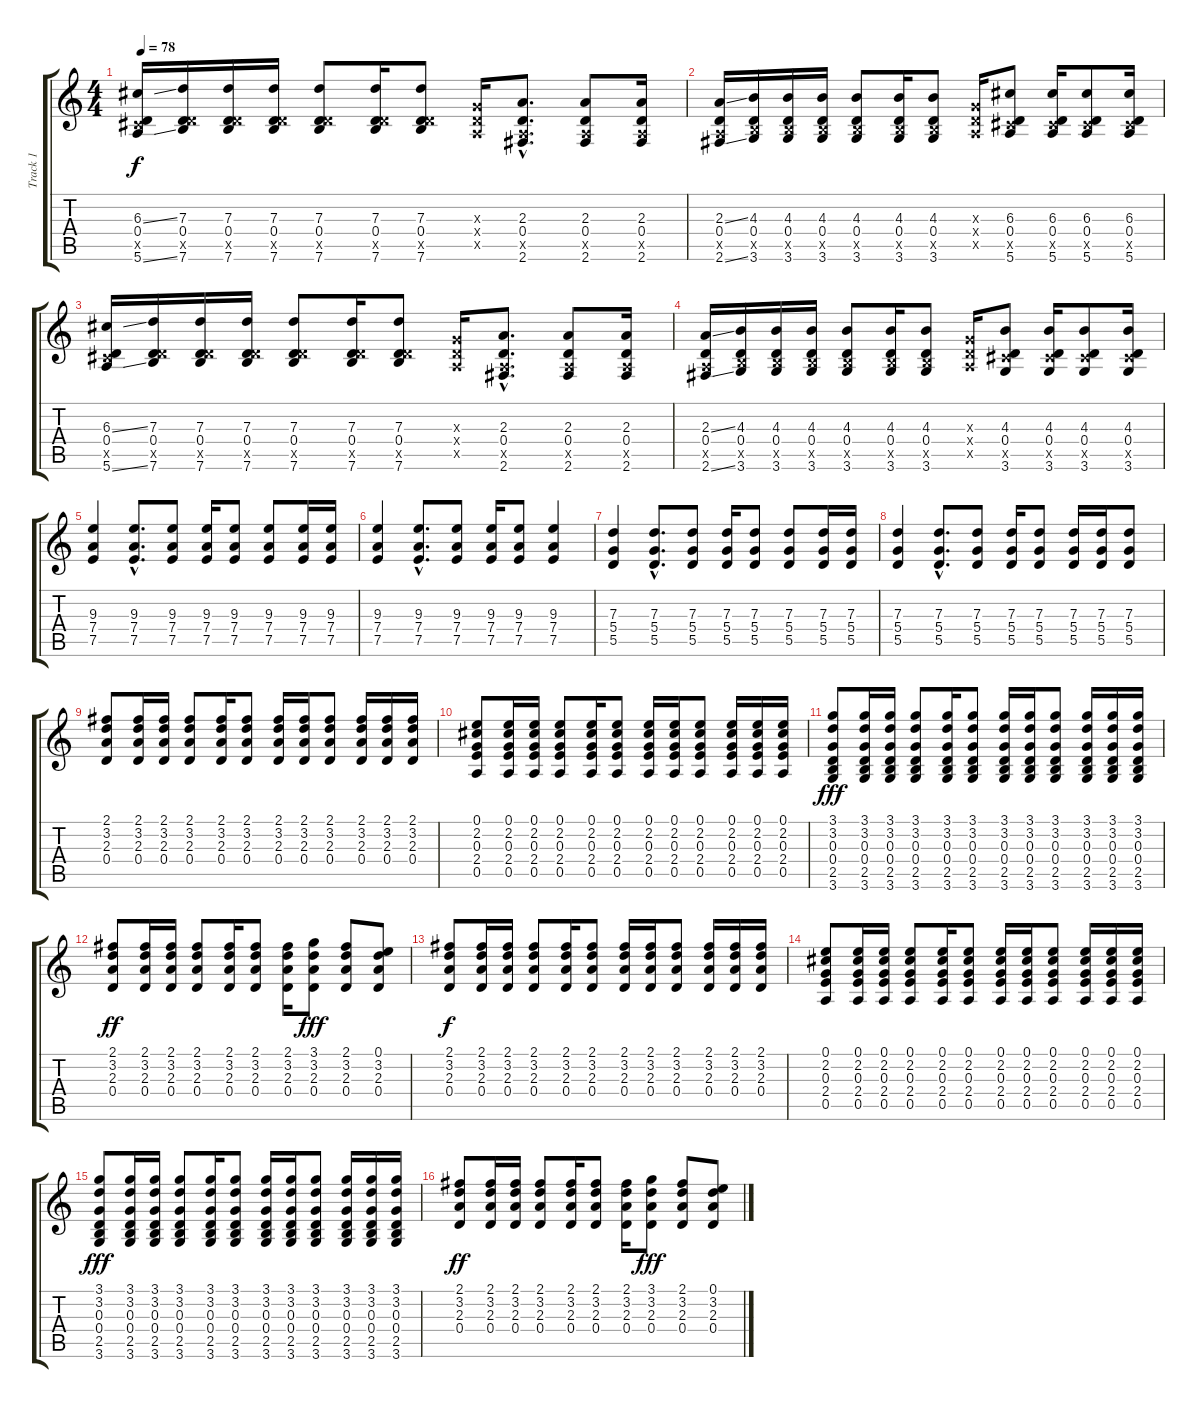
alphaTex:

\track ("Track 1" "Track 1") {instrument acousticguitarsteel}
\staff {score tabs}
\tuning (E4 B3 G3 D3 A2 E2) {hide}
\ts (4 4)
\tempo 78
\clef g2
\ks c
(6.3{ss} 0.4 4.5{x} 5.6{ss}).16{dy f} (7.3 0.4 5.5{x} 7.6).16 (7.3 0.4 5.5{x} 7.6).16 (7.3 0.4 5.5{x} 7.6).16 (7.3 0.4 5.5{x} 7.6).8 (7.3 0.4 5.5{x} 7.6).16 (7.3 0.4 5.5{x} 7.6).8 (0.3{x} 0.4{x} 0.5{x}).16 (2.3{hac} 0.4{hac} 0.5{hac x} 2.6{hac}).8{d} (2.3 0.4 0.5{x} 2.6).8 (2.3 0.4 0.5{x} 2.6).16 |
(2.3{ss} 0.4 0.5{x} 2.6{ss}).16 (4.3 0.4 2.5{x} 3.6).16 (4.3 0.4 2.5{x} 3.6).16 (4.3 0.4 2.5{x} 3.6).16 (4.3 0.4 2.5{x} 3.6).8 (4.3 0.4 2.5{x} 3.6).16 (4.3 0.4 2.5{x} 3.6).8 (0.3{x} 0.4{x} 0.5{x}).16 (6.3 0.4 4.5{x} 5.6).8 (6.3 0.4 4.5{x} 5.6).16 (6.3 0.4 4.5{x} 5.6).8 (6.3 0.4 4.5{x} 5.6).16 |
(6.3{ss} 0.4 4.5{x} 5.6{ss}).16 (7.3 0.4 5.5{x} 7.6).16 (7.3 0.4 5.5{x} 7.6).16 (7.3 0.4 5.5{x} 7.6).16 (7.3 0.4 5.5{x} 7.6).8 (7.3 0.4 5.5{x} 7.6).16 (7.3 0.4 5.5{x} 7.6).8 (0.3{x} 0.4{x} 0.5{x}).16 (2.3{hac} 0.4{hac} 0.5{hac x} 2.6{hac}).8{d} (2.3 0.4 0.5{x} 2.6).8 (2.3 0.4 0.5{x} 2.6).16 |
(2.3{ss} 0.4 0.5{x} 2.6{ss}).16 (4.3 0.4 2.5{x} 3.6).16 (4.3 0.4 2.5{x} 3.6).16 (4.3 0.4 2.5{x} 3.6).16 (4.3 0.4 2.5{x} 3.6).8 (4.3 0.4 2.5{x} 3.6).16 (4.3 0.4 2.5{x} 3.6).8 (0.3{x} 0.4{x} 0.5{x}).16 (4.3 0.4 4.5{x} 3.6).8 (4.3 0.4 4.5{x} 3.6).16 (4.3 0.4 4.5{x} 3.6).8 (4.3 0.4 4.5{x} 3.6).16 |
(9.3 7.4 7.5).4 (9.3{hac} 7.4{hac} 7.5{hac}).8{d} (9.3 7.4 7.5).8 (9.3 7.4 7.5).16 (9.3 7.4 7.5).8 (9.3 7.4 7.5).8 (9.3 7.4 7.5).16 (9.3 7.4 7.5).16 |
(9.3 7.4 7.5).4 (9.3{hac} 7.4{hac} 7.5{hac}).8{d} (9.3 7.4 7.5).8 (9.3 7.4 7.5).16 (9.3 7.4 7.5).8 (9.3 7.4 7.5).4 |
(7.3 5.4 5.5).4 (7.3{hac} 5.4{hac} 5.5{hac}).8{d} (7.3 5.4 5.5).8 (7.3 5.4 5.5).16 (7.3 5.4 5.5).8 (7.3 5.4 5.5).8 (7.3 5.4 5.5).16 (7.3 5.4 5.5).16 |
(7.3 5.4 5.5).4 (7.3{hac} 5.4{hac} 5.5{hac}).8{d} (7.3 5.4 5.5).8 (7.3 5.4 5.5).16 (7.3 5.4 5.5).8 (7.3 5.4 5.5).16 (7.3 5.4 5.5).16 (7.3 5.4 5.5).8 |
(2.1 3.2 2.3 0.4).8 (2.1 3.2 2.3 0.4).16 (2.1 3.2 2.3 0.4).16 (2.1 3.2 2.3 0.4).8 (2.1 3.2 2.3 0.4).16 (2.1 3.2 2.3 0.4).8 (2.1 3.2 2.3 0.4).16 (2.1 3.2 2.3 0.4).16 (2.1 3.2 2.3 0.4).8 (2.1 3.2 2.3 0.4).16 (2.1 3.2 2.3 0.4).16 (2.1 3.2 2.3 0.4).16 |
(0.1 2.2 0.3 2.4 0.5).8 (0.1 2.2 0.3 2.4 0.5).16 (0.1 2.2 0.3 2.4 0.5).16 (0.1 2.2 0.3 2.4 0.5).8 (0.1 2.2 0.3 2.4 0.5).16 (0.1 2.2 0.3 2.4 0.5).8 (0.1 2.2 0.3 2.4 0.5).16 (0.1 2.2 0.3 2.4 0.5).16 (0.1 2.2 0.3 2.4 0.5).8 (0.1 2.2 0.3 2.4 0.5).16 (0.1 2.2 0.3 2.4 0.5).16 (0.1 2.2 0.3 2.4 0.5).16 |
(3.1 3.2 0.3 0.4 2.5 3.6).8{dy fff} (3.1 3.2 0.3 0.4 2.5 3.6).16 (3.1 3.2 0.3 0.4 2.5 3.6).16 (3.1 3.2 0.3 0.4 2.5 3.6).8 (3.1 3.2 0.3 0.4 2.5 3.6).16 (3.1 3.2 0.3 0.4 2.5 3.6).8 (3.1 3.2 0.3 0.4 2.5 3.6).16 (3.1 3.2 0.3 0.4 2.5 3.6).16 (3.1 3.2 0.3 0.4 2.5 3.6).8 (3.1 3.2 0.3 0.4 2.5 3.6).16 (3.1 3.2 0.3 0.4 2.5 3.6).16 (3.1 3.2 0.3 0.4 2.5 3.6).16 |
(2.1 3.2 2.3 0.4).8{dy ff} (2.1 3.2 2.3 0.4).16 (2.1 3.2 2.3 0.4).16 (2.1 3.2 2.3 0.4).8 (2.1 3.2 2.3 0.4).16 (2.1 3.2 2.3 0.4).8 (2.1 3.2 2.3 0.4).16 (3.1 3.2 2.3 0.4).8{dy fff} (2.1 3.2 2.3 0.4).8 (0.1 3.2 2.3 0.4).8 |
(2.1 3.2 2.3 0.4).8{dy f} (2.1 3.2 2.3 0.4).16 (2.1 3.2 2.3 0.4).16 (2.1 3.2 2.3 0.4).8 (2.1 3.2 2.3 0.4).16 (2.1 3.2 2.3 0.4).8 (2.1 3.2 2.3 0.4).16 (2.1 3.2 2.3 0.4).16 (2.1 3.2 2.3 0.4).8 (2.1 3.2 2.3 0.4).16 (2.1 3.2 2.3 0.4).16 (2.1 3.2 2.3 0.4).16 |
(0.1 2.2 0.3 2.4 0.5).8 (0.1 2.2 0.3 2.4 0.5).16 (0.1 2.2 0.3 2.4 0.5).16 (0.1 2.2 0.3 2.4 0.5).8 (0.1 2.2 0.3 2.4 0.5).16 (0.1 2.2 0.3 2.4 0.5).8 (0.1 2.2 0.3 2.4 0.5).16 (0.1 2.2 0.3 2.4 0.5).16 (0.1 2.2 0.3 2.4 0.5).8 (0.1 2.2 0.3 2.4 0.5).16 (0.1 2.2 0.3 2.4 0.5).16 (0.1 2.2 0.3 2.4 0.5).16 |
(3.1 3.2 0.3 0.4 2.5 3.6).8{dy fff} (3.1 3.2 0.3 0.4 2.5 3.6).16 (3.1 3.2 0.3 0.4 2.5 3.6).16 (3.1 3.2 0.3 0.4 2.5 3.6).8 (3.1 3.2 0.3 0.4 2.5 3.6).16 (3.1 3.2 0.3 0.4 2.5 3.6).8 (3.1 3.2 0.3 0.4 2.5 3.6).16 (3.1 3.2 0.3 0.4 2.5 3.6).16 (3.1 3.2 0.3 0.4 2.5 3.6).8 (3.1 3.2 0.3 0.4 2.5 3.6).16 (3.1 3.2 0.3 0.4 2.5 3.6).16 (3.1 3.2 0.3 0.4 2.5 3.6).16 |
(2.1 3.2 2.3 0.4).8{dy ff} (2.1 3.2 2.3 0.4).16 (2.1 3.2 2.3 0.4).16 (2.1 3.2 2.3 0.4).8 (2.1 3.2 2.3 0.4).16 (2.1 3.2 2.3 0.4).8 (2.1 3.2 2.3 0.4).16 (3.1 3.2 2.3 0.4).8{dy fff} (2.1 3.2 2.3 0.4).8 (0.1 3.2 2.3 0.4).8
